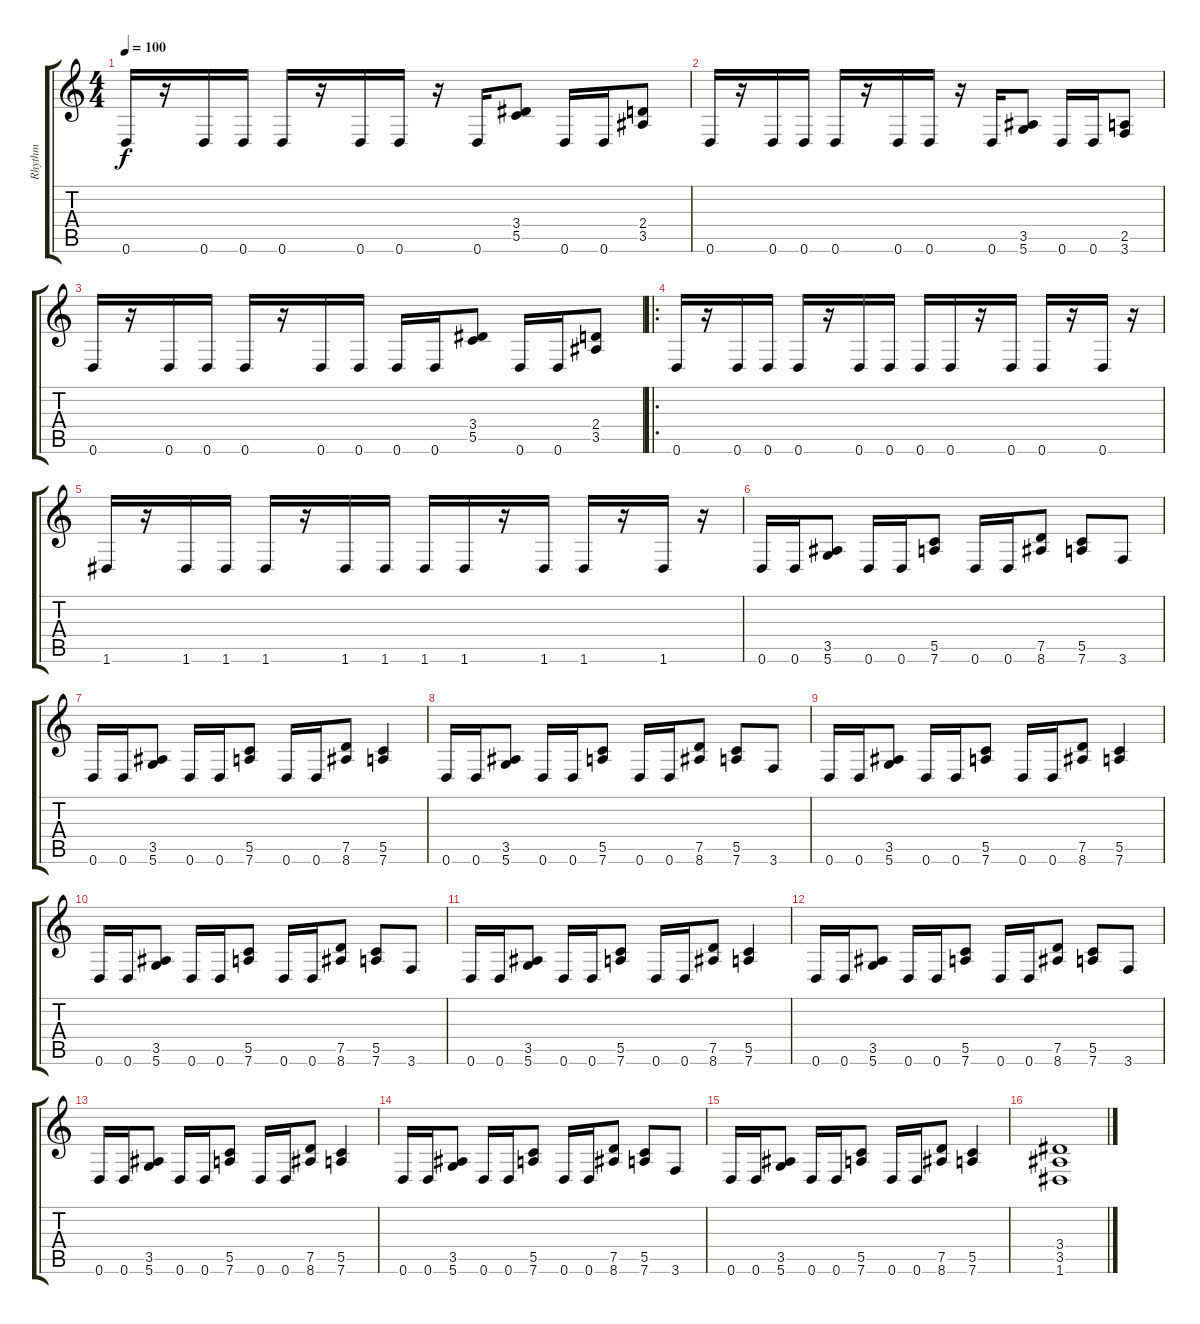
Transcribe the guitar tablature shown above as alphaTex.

\track ("Rhythm" "Rhythm") {instrument overdrivenguitar}
\staff {score tabs}
\tuning (D4 A3 F3 C3 G2 D2) {hide}
\ts (4 4)
\tempo 100
\clef g2
\ks c
0.6.16{dy f} r.16 0.6.16 0.6.16 0.6.16 r.16 0.6.16 0.6.16 r.16 0.6.16 (3.4 5.5).8 0.6.16 0.6.16 (2.4 3.5).8 |
0.6.16 r.16 0.6.16 0.6.16 0.6.16 r.16 0.6.16 0.6.16 r.16 0.6.16 (3.5 5.6).8 0.6.16 0.6.16 (2.5 3.6).8 |
0.6.16 r.16 0.6.16 0.6.16 0.6.16 r.16 0.6.16 0.6.16 0.6.16 0.6.16 (3.4 5.5).8 0.6.16 0.6.16 (2.4 3.5).8 |
\ro
0.6.16 r.16 0.6.16 0.6.16 0.6.16 r.16 0.6.16 0.6.16 0.6.16 0.6.16 r.16 0.6.16 0.6.16 r.16 0.6.16 r.16 |
1.6.16 r.16 1.6.16 1.6.16 1.6.16 r.16 1.6.16 1.6.16 1.6.16 1.6.16 r.16 1.6.16 1.6.16 r.16 1.6.16 r.16 |
0.6.16 0.6.16 (3.5 5.6).8 0.6.16 0.6.16 (5.5 7.6).8 0.6.16 0.6.16 (7.5 8.6).8 (5.5 7.6).8 3.6.8 |
0.6.16 0.6.16 (3.5 5.6).8 0.6.16 0.6.16 (5.5 7.6).8 0.6.16 0.6.16 (7.5 8.6).8 (5.5 7.6).4 |
0.6.16 0.6.16 (3.5 5.6).8 0.6.16 0.6.16 (5.5 7.6).8 0.6.16 0.6.16 (7.5 8.6).8 (5.5 7.6).8 3.6.8 |
0.6.16 0.6.16 (3.5 5.6).8 0.6.16 0.6.16 (5.5 7.6).8 0.6.16 0.6.16 (7.5 8.6).8 (5.5 7.6).4 |
0.6.16 0.6.16 (3.5 5.6).8 0.6.16 0.6.16 (5.5 7.6).8 0.6.16 0.6.16 (7.5 8.6).8 (5.5 7.6).8 3.6.8 |
0.6.16 0.6.16 (3.5 5.6).8 0.6.16 0.6.16 (5.5 7.6).8 0.6.16 0.6.16 (7.5 8.6).8 (5.5 7.6).4 |
0.6.16 0.6.16 (3.5 5.6).8 0.6.16 0.6.16 (5.5 7.6).8 0.6.16 0.6.16 (7.5 8.6).8 (5.5 7.6).8 3.6.8 |
0.6.16 0.6.16 (3.5 5.6).8 0.6.16 0.6.16 (5.5 7.6).8 0.6.16 0.6.16 (7.5 8.6).8 (5.5 7.6).4 |
0.6.16 0.6.16 (3.5 5.6).8 0.6.16 0.6.16 (5.5 7.6).8 0.6.16 0.6.16 (7.5 8.6).8 (5.5 7.6).8 3.6.8 |
0.6.16 0.6.16 (3.5 5.6).8 0.6.16 0.6.16 (5.5 7.6).8 0.6.16 0.6.16 (7.5 8.6).8 (5.5 7.6).4 |
(3.4 3.5 1.6).1
